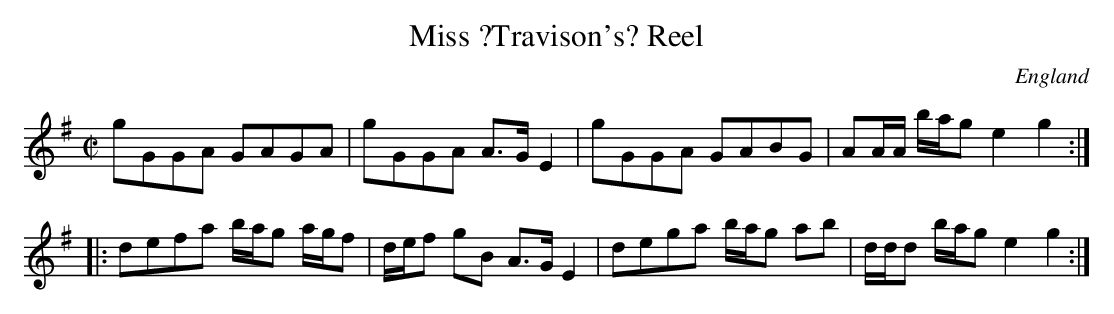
X:1
T:Miss ?Travison's? Reel
O:England
M:C|
K:G
gGGA GAGA|gGGA A>GE2|\
gGGA GABG|AA/2A/2 b/2a/2g e2 g2:|
|:defa b/2a/2g a/2g/2f|d/2e/2f gB A>GE2|\
dega b/2a/2g ab|d/2d/2d b/2a/2g e2g2:|
